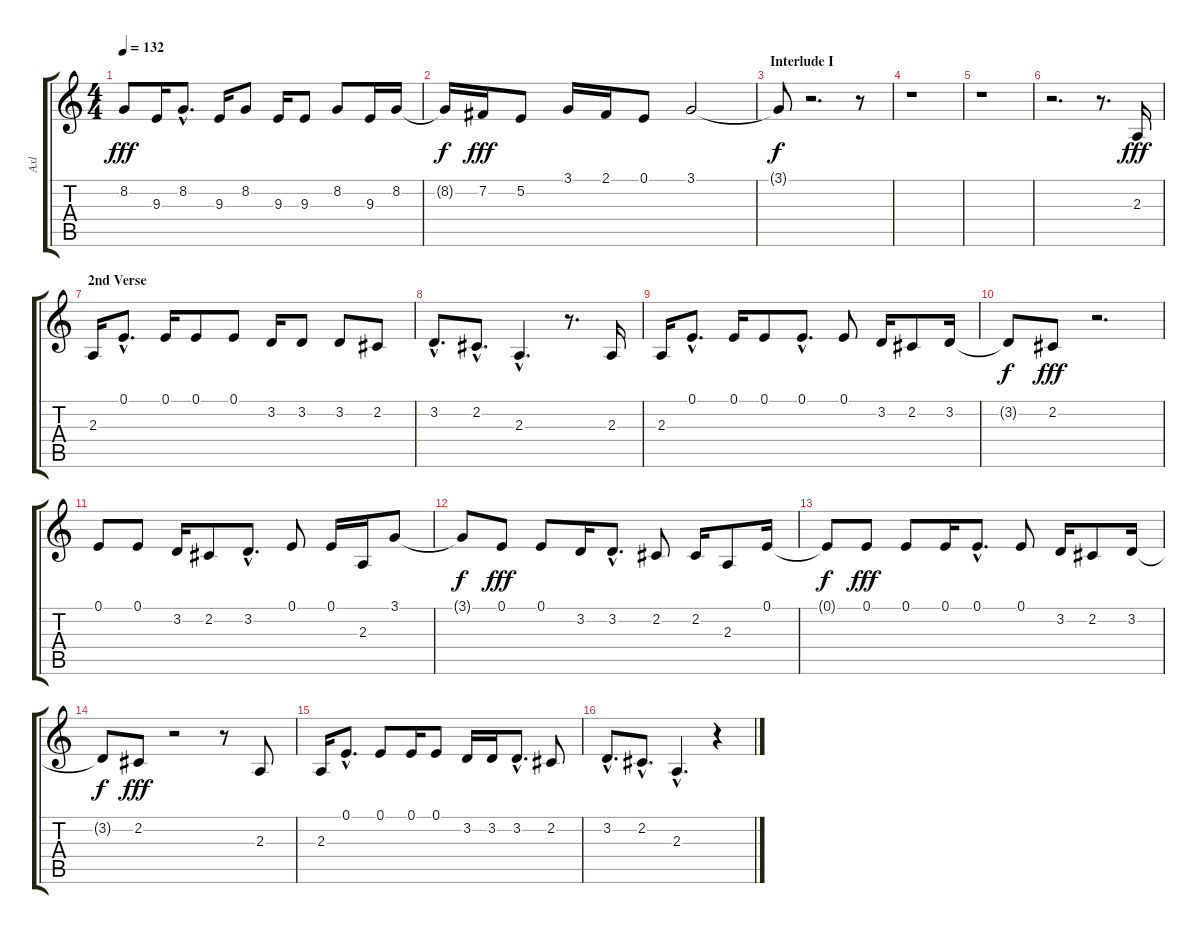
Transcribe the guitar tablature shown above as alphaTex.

\track ("Axl" "Axl") {instrument trumpet}
\staff {score tabs}
\tuning (E4 B3 G3 D3 A2 E2) {hide}
\ts (4 4)
\tempo 132
\clef g2
\ks c
8.2.8{dy fff} 9.3.16 8.2{hac}.8{d} 9.3.16 8.2.8 9.3.16 9.3.8 8.2.8 9.3.16 8.2.16 |
8.2{t}.16{dy f} 7.2.16{dy fff} 5.2.8 3.1.16 2.1.16 0.1.8 3.1.2 |
\section ("" "Interlude I")
3.1{t}.8{dy f} r.2{d} r.8 |
r.1 |
r.1 |
r.2{d} r.8{d} 2.3.16{dy fff} |
\section ("" "2nd Verse")
2.3.16 0.1{hac}.8{d} 0.1.16 0.1.8 0.1.8 3.2.16 3.2.8 3.2.8 2.2.8 |
3.2{hac}.8{d} 2.2{hac}.8{d} 2.3{hac}.4{d} r.8{d} 2.3.16 |
2.3.16 0.1{hac}.8{d} 0.1.16 0.1.8 0.1{hac}.8{d} 0.1.8 3.2.16 2.2.8 3.2.16 |
3.2{t}.8{dy f} 2.2.8{dy fff} r.2{d} |
0.1.8 0.1.8 3.2.16 2.2.8 3.2{hac}.8{d} 0.1.8 0.1.16 2.3.16 3.1.8 |
3.1{t}.8{dy f} 0.1.8{dy fff} 0.1.8 3.2.16 3.2{hac}.8{d} 2.2.8 2.2.16 2.3.8 0.1.16 |
0.1{t}.8{dy f} 0.1.8{dy fff} 0.1.8 0.1.16 0.1{hac}.8{d} 0.1.8 3.2.16 2.2.8 3.2.16 |
3.2{t}.8{dy f} 2.2.8{dy fff} r.2 r.8 2.3.8 |
2.3.16 0.1{hac}.8{d} 0.1.8 0.1.16 0.1.8 3.2.16 3.2.16 3.2{hac}.8{d} 2.2.8 |
3.2{hac}.8{d} 2.2{hac}.8{d} 2.3{hac}.4{d} r.4
